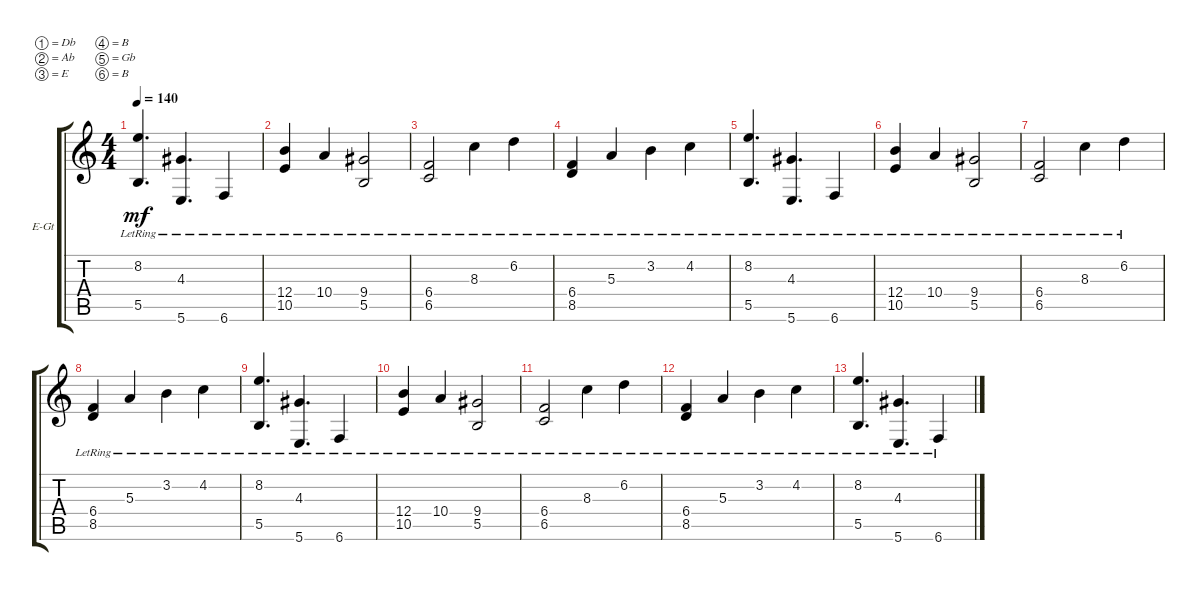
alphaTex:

\defaultSystemsLayout 4
\bracketExtendMode groupsimilarinstruments
\firstSystemTrackNameOrientation horizontal
\otherSystemsTrackNameOrientation horizontal
\track ("Electric Guitar" "E-Gt") {instrument electricguitarclean}
\staff {score tabs}
\tuning (Db4 Ab3 E3 B2 Gb2 B1)
\ts (4 4)
\tempo 140
\clef g2
\ks c
(5.5{lr} 8.2{lr}).4{d dy mf} (4.3{lr} 5.6{lr}).4{d} 6.6{lr}.4 |
(10.5{lr} 12.4{lr}).4 10.4{lr}.4 (5.5{lr} 9.4{lr}).2 |
(6.5{lr} 6.4{lr}).2 8.3{lr}.4 6.2{lr}.4 |
(8.5{lr} 6.4{lr}).4 5.3{lr}.4 3.2{lr}.4 4.2{lr}.4 |
(5.5{lr} 8.2{lr}).4{d} (4.3{lr} 5.6{lr}).4{d} 6.6{lr}.4 |
(10.5{lr} 12.4{lr}).4 10.4{lr}.4 (5.5{lr} 9.4{lr}).2 |
(6.5{lr} 6.4{lr}).2 8.3{lr}.4 6.2{lr}.4 |
(8.5{lr} 6.4{lr}).4 5.3{lr}.4 3.2{lr}.4 4.2{lr}.4 |
(5.5{lr} 8.2{lr}).4{d} (4.3{lr} 5.6{lr}).4{d} 6.6{lr}.4 |
(10.5{lr} 12.4{lr}).4 10.4{lr}.4 (5.5{lr} 9.4{lr}).2 |
(6.5{lr} 6.4{lr}).2 8.3{lr}.4 6.2{lr}.4 |
(8.5{lr} 6.4{lr}).4 5.3{lr}.4 3.2{lr}.4 4.2{lr}.4 |
(5.5{lr} 8.2{lr}).4{d} (4.3{lr} 5.6{lr}).4{d} 6.6{lr}.4
